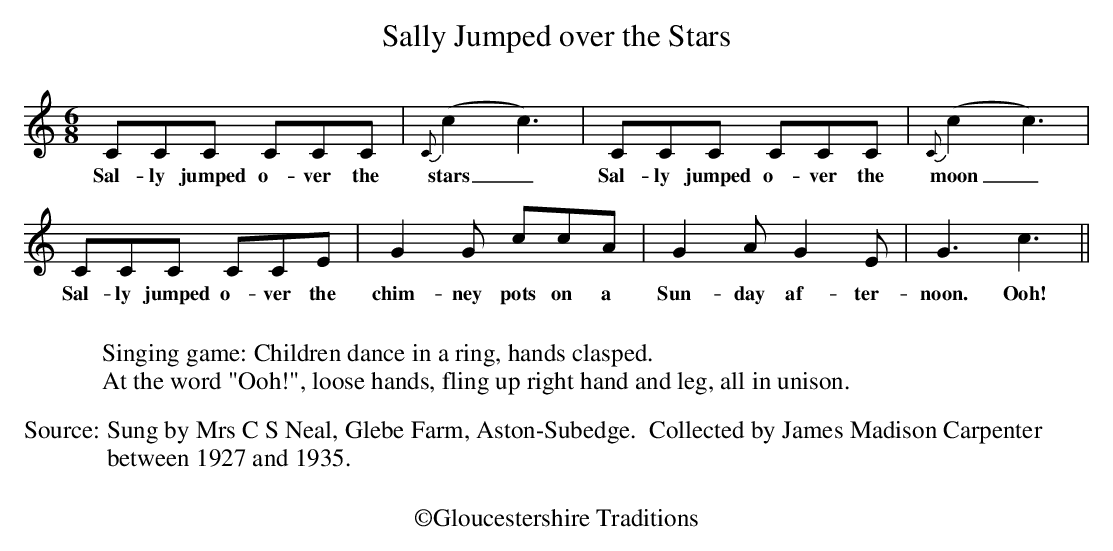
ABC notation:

X:1
T: Sally Jumped over the Stars
M: 6/8
L:  1/8
K: C
CCC CCC|{C}(c2c3)|CCC CCC|{C}(c2c3)|
w:Sal-ly jumped o-ver the stars_ Sal-ly jumped o-ver the moon_
CCC CCE|G2G ccA|G2AG2E|G3c3||
w:Sal-ly jumped o-ver the chim-ney pots on a Sun-day af-ter-noon.  Ooh!
W:
W: Singing game: Children dance in a ring, hands clasped.
W: At the word "Ooh!", loose hands, fling up right hand and leg, all in unison.
W:
